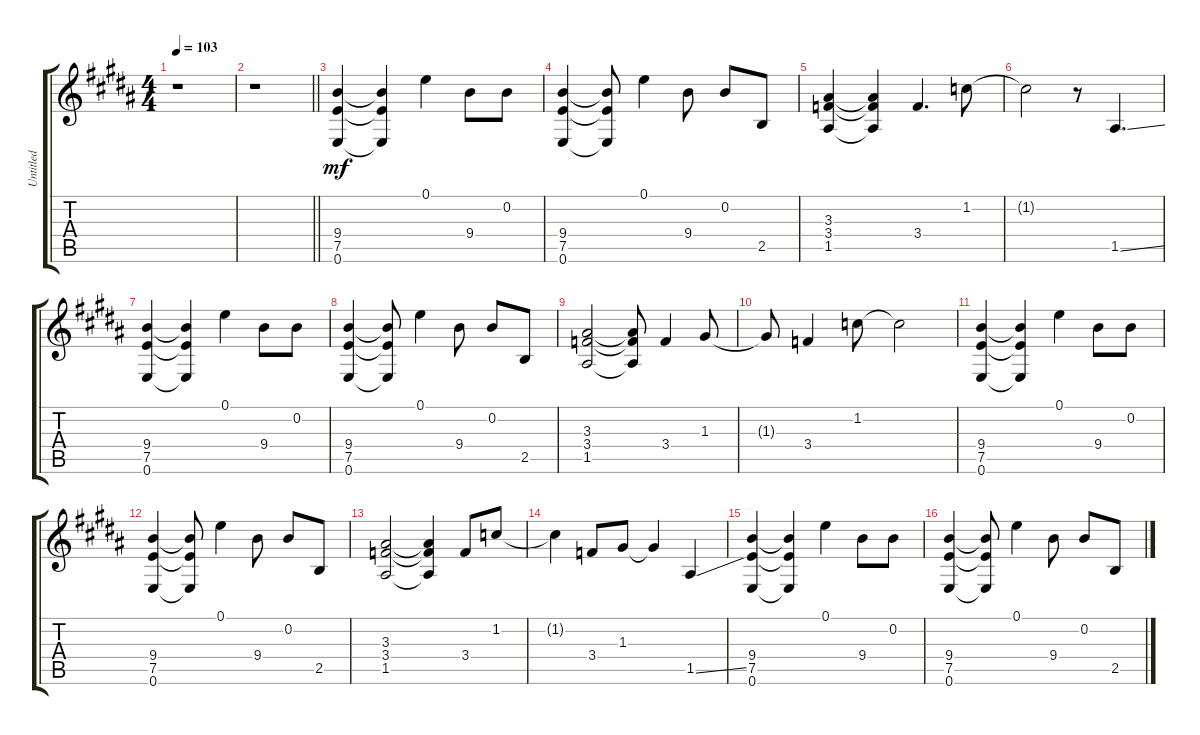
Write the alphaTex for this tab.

\track ("Untitled" "Untitled") {instrument overdrivenguitar}
\staff {score tabs}
\tuning (E4 B3 G3 D3 A2 E2) {hide}
\ts (4 4)
\tempo 103
\clef g2
\ks g#minor
r.1{dy mf} |
\barLineRight lightlight
r.1 |
\ks b
(9.4 7.5 0.6).4 (9.4{t} 7.5{t} 0.6{t}).4 0.1.4 9.4.8 0.2.8 |
\ks g#minor
(9.4 7.5 0.6).4 (9.4{t} 7.5{t} 0.6{t}).8 0.1.4 9.4.8 0.2.8 2.5.8 |
(3.3 3.4 1.5).4 (3.3{t} 3.4{t} 1.5{t}).4 3.4.4{d} 1.2.8 |
\ks b
1.2{t}.2 r.8 1.5{ss}.4{d} |
\ks g#minor
(9.4 7.5 0.6).4 (9.4{t} 7.5{t} 0.6{t}).4 0.1.4 9.4.8 0.2.8 |
(9.4 7.5 0.6).4 (9.4{t} 7.5{t} 0.6{t}).8 0.1.4 9.4.8 0.2.8 2.5.8 |
\ks b
(3.3 3.4 1.5).2 (3.3{t} 3.4{t} 1.5{t}).8 3.4.4 1.3.8 |
\ks g#minor
1.3{t}.8 3.4.4 1.2.8 1.2{t}.2 |
(9.4 7.5 0.6).4 (9.4{t} 7.5{t} 0.6{t}).4 0.1.4 9.4.8 0.2.8 |
\ks b
(9.4 7.5 0.6).4 (9.4{t} 7.5{t} 0.6{t}).8 0.1.4 9.4.8 0.2.8 2.5.8 |
\ks g#minor
(3.3 3.4 1.5).2 (3.3{t} 3.4{t} 1.5{t}).4 3.4.8 1.2.8 |
1.2{t}.4 3.4.8 1.3.8 1.3{t}.4 1.5{ss}.4 |
\ks b
(9.4 7.5 0.6).4 (9.4{t} 7.5{t} 0.6{t}).4 0.1.4 9.4.8 0.2.8 |
\ks g#minor
(9.4 7.5 0.6).4 (9.4{t} 7.5{t} 0.6{t}).8 0.1.4 9.4.8 0.2.8 2.5.8
